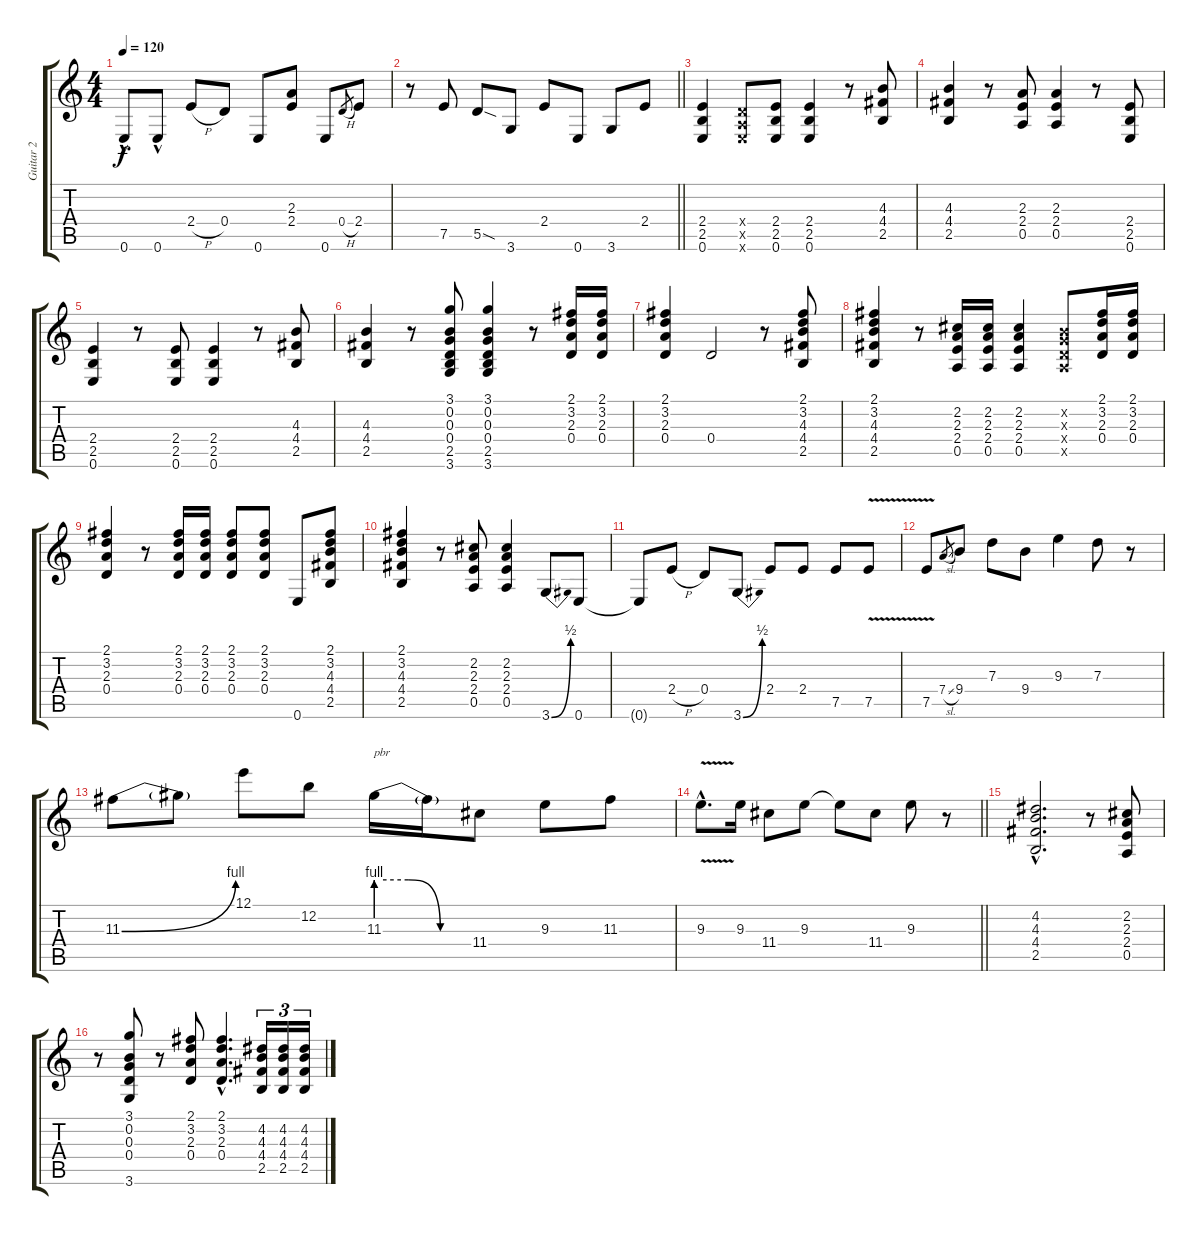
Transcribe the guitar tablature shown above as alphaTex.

\track ("Guitar 2" "Guitar 2") {instrument overdrivenguitar}
\staff {score tabs}
\tuning (E4 B3 G3 D3 A2 E2) {hide}
\ts (4 4)
\tempo 120
\clef g2
\ks c
0.6{hac}.8{dy f} 0.6{hac}.8 2.4{h}.8 0.4.8 0.6.8 (2.3 2.4).8 0.6.8 0.4{h}.8{gr} 2.4.8 |
\barLineRight lightlight
r.8 7.5.8 5.5{sod}.8 3.6.8 2.4.8 0.6.8 3.6.8 2.4.8 |
(2.4 2.5 0.6).4 (0.4{x} 0.5{x} 0.6{x}).8 (2.4 2.5 0.6).8 (2.4 2.5 0.6).4 r.8 (4.3 4.4 2.5).8 |
(4.3 4.4 2.5).4 r.8 (2.3 2.4 0.5).8 (2.3 2.4 0.5).4 r.8 (2.4 2.5 0.6).8 |
(2.4 2.5 0.6).4 r.8 (2.4 2.5 0.6).8 (2.4 2.5 0.6).4 r.8 (4.3 4.4 2.5).8 |
(4.3 4.4 2.5).4 r.8 (3.1 0.2 0.3 0.4 2.5 3.6).8 (3.1 0.2 0.3 0.4 2.5 3.6).4 r.8 (2.1 3.2 2.3 0.4).16 (2.1 3.2 2.3 0.4).16 |
(2.1 3.2 2.3 0.4).4 0.4.2 r.8 (2.1 3.2 4.3 4.4 2.5).8 |
(2.1 3.2 4.3 4.4 2.5).4 r.8 (2.2 2.3 2.4 0.5).16 (2.2 2.3 2.4 0.5).16 (2.2 2.3 2.4 0.5).4 (0.2{x} 0.3{x} 0.4{x} 0.5{x}).8 (2.1 3.2 2.3 0.4).16 (2.1 3.2 2.3 0.4).16 |
(2.1 3.2 2.3 0.4).4 r.8 (2.1 3.2 2.3 0.4).16 (2.1 3.2 2.3 0.4).16 (2.1 3.2 2.3 0.4).8 (2.1 3.2 2.3 0.4).8 0.6.8 (2.1 3.2 4.3 4.4 2.5).8 |
(2.1 3.2 4.3 4.4 2.5).4 r.8 (2.2 2.3 2.4 0.5).8 (2.2 2.3 2.4 0.5).4 3.6{be (bend 0 0 60 2)}.8 0.6.8 |
0.6{t}.8 2.4{h}.8 0.4.8 3.6{be (bend 0 0 60 2)}.8 2.4.8 2.4.8 7.5.8 7.5{v}.8 |
7.5{v}.8 7.4{sl}.8{gr} 9.4.8 7.3.8 9.4.8 9.3.4 7.3.8 r.8 |
11.3{be (bend 0 0 60 4)}.8 11.3{t}.8 12.1.8 12.2.8 11.3{be (custom 0 4 20 4 40 0 60 0)}.16{txt "pbr"} 11.3{t}.16 11.4.8 9.3.8 11.3.8 |
\barLineRight lightlight
9.3{v hac}.8{d} 9.3.16 11.4.8 9.3.8 9.3{t}.8 11.4.8 9.3.8 r.8 |
(4.2{hac} 4.3{hac} 4.4{hac} 2.5{hac}).2{d} r.8 (2.2 2.3 2.4 0.5).8 |
r.8 (3.1 0.2 0.3 0.4 3.6).8 r.8 (2.1 3.2 2.3 0.4).8 (2.1{hac} 3.2{hac} 2.3{hac} 0.4{hac}).4{d} (4.2 4.3 4.4 2.5).16{tu (3 2)} (4.2 4.3 4.4 2.5).16{tu (3 2)} (4.2 4.3 4.4 2.5).16{tu (3 2)}
